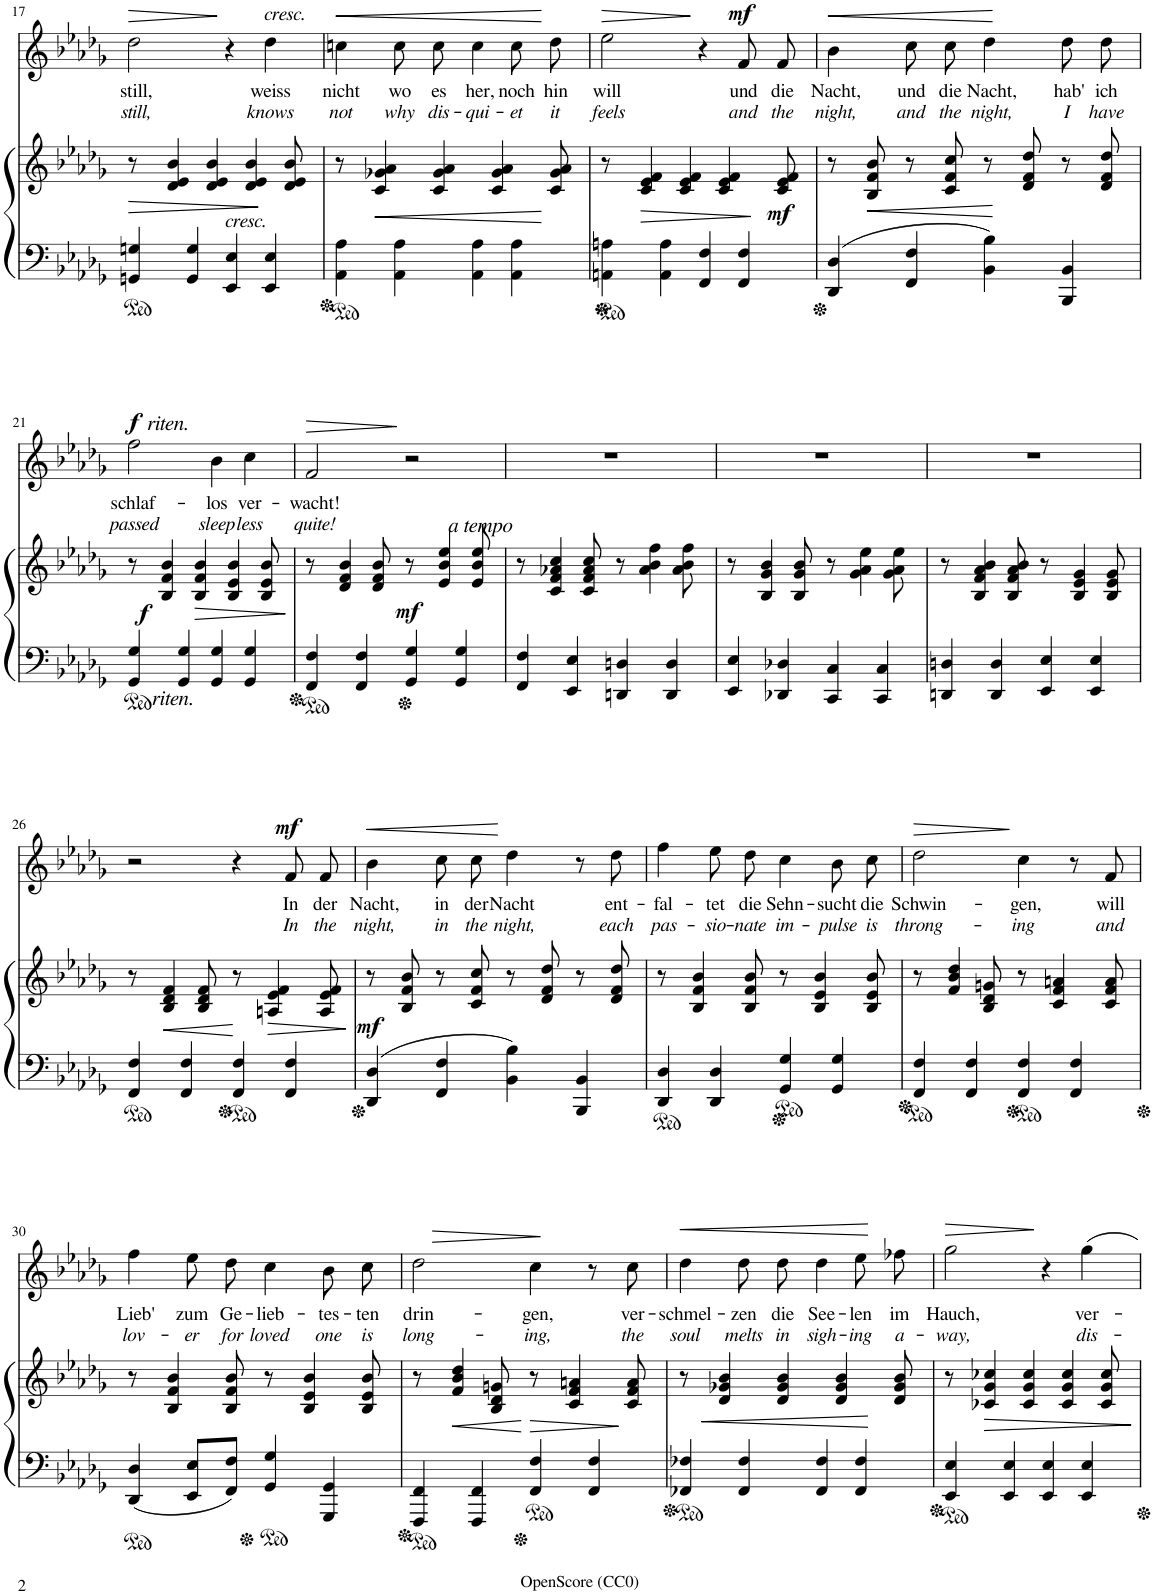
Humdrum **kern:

**kern	**kern	**dynam	**kern	**text	**text	**dynam
*part2	*part2	*part2	*part1	*part1	*part1	*part1
*staff3	*staff2	*staff2/3	*staff1	*staff1	*staff1	*staff1
*I"Pianoforte	*	*	*I"Singstimme Voice	*	*	*
*I'Pno	*	*	*	*	*	*
!!LO:PB:g=z
*clefF4	*clefG2	*	*clefG2	*	*	*
*k[b-e-a-d-g-]	*k[b-e-a-d-g-]	*	*k[b-e-a-d-g-]	*	*	*
*M4/4	*M4/4	*	*M4/4	*	*	*
*met(c)	*met(c)	*	*met(c)	*	*	*
=17	=17	=17	=17	=17	=17	=17
!	!	!LO:HP:b	!	!LO:LY:b	!LO:LY:b	!LO:HP:b
4GGn/ 4Gn/	8r	>	2dd-\	still,	still,	>
.	4d-/ 4e-/ 4b-/	.	.	.	.	.
4GG/ 4G/	.	.	.	.	.	.
.	4d-/ 4e-/ 4b-/	.	.	.	.	.
!LO:TX:a:i:t=cresc.	!	!	!	!	!	!
4EE-/ 4E-/	.	.	4r	.	.	]
.	4d-/ 4e-/ 4b-/	.	.	.	.	.
!	!	!	!LO:TX:a:i:t=cresc.	!	!	!
!	!	!	!	!LO:LY:b	!LO:LY:b	!
4EE-/ 4E-/	.	.	4dd-\	weiss	knows	.
.	8d-/ 8e-/ 8b-/	]	.	.	.	.
=18	=18	=18	=18	=18	=18	=18
!	!	!	!	!LO:LY:b	!LO:LY:b	!LO:HP:b
4AA-\ 4A-\	8r	.	4ccn\	nicht	not	<
!	!	!LO:HP:b	!	!	!	!
.	4c/ 4g-X/ 4a-/	<	.	.	.	.
!	!	!	!	!LO:LY:b	!LO:LY:b	!
4AA-\ 4A-\	.	.	8cc\L	wo	why	.
!	!	!	!	!LO:LY:b	!LO:LY:b	!
.	4c/ 4g-/ 4a-/	.	8cc\J	es	dis-	.
!	!	!	!	!LO:LY:b	!LO:LY:b	!
4AA-\ 4A-\	.	.	4cc\	her,	-qui-	.
.	4c/ 4g-/ 4a-/	.	.	.	.	.
!	!	!	!	!LO:LY:b	!LO:LY:b	!
4AA-\ 4A-\	.	.	8cc\L	noch	-et	.
!	!	!	!	!LO:LY:b	!LO:LY:b	!
.	8c/ 8g-/ 8a-/	[	8dd-\J	hin	it	[
=19	=19	=19	=19	=19	=19	=19
!	!	!	!	!LO:LY:b	!LO:LY:b	!LO:HP:b
4AAn\ 4An\	8r	.	2ee-\	will	feels	>
!	!	!LO:HP:b	!	!	!	!
.	4c/ 4e-/ 4f/	>	.	.	.	.
4AA\ 4A\	.	.	.	.	.	.
.	4c/ 4e-/ 4f/	.	.	.	.	.
4FF/ 4F/	.	.	4r	.	.	]
.	4c/ 4e-/ 4f/	.	.	.	.	.
!	!	!	!	!LO:LY:b	!LO:LY:b	!LO:DY:a
4FF/ 4F/	.	.	8f/L	und	and	mf
!	!	!LO:DY:n=1:b	!	!LO:LY:b	!LO:LY:b	!
.	8c/ 8e-/ 8f/	] mf	8f/J	die	the	.
=20	=20	=20	=20	=20	=20	=20
!	!	!	!	!LO:LY:b	!LO:LY:b	!LO:HP:b
4DD-/ 4D-/	8r	.	4b-\	Nacht,	night,	<
!	!	!LO:HP:b	!	!	!	!
.	8B-/ 8f/ 8b-/	<	.	.	.	.
!	!	!	!	!LO:LY:b	!LO:LY:b	!
4FF/ 4F/	8r	.	8cc\L	und	and	.
!	!	!	!	!LO:LY:b	!LO:LY:b	!
.	8c/ 8f/ 8cc/	.	8cc\J	die	the	.
!	!	!	!	!LO:LY:b	!LO:LY:b	!
4BB-\ 4B-\	8r	[	4dd-\	Nacht,	night,	[
.	8d-/ 8f/ 8dd-/	.	.	.	.	.
!	!	!	!	!LO:LY:b	!LO:LY:b	!
4BBB-/ 4BB-/	8r	.	8dd-\L	hab'	I	.
!	!	!	!	!LO:LY:b	!LO:LY:b	!
.	8d-/ 8f/ 8dd-/	.	8dd-\J	ich	have	.
!!LO:LB:g=z
=21	=21	=21	=21	=21	=21	=21
!	!	!	!LO:TX:a:i:t=riten.	!	!	!
!	!	!	!	!LO:LY:b	!LO:LY:b	!LO:DY:a
4GG-/ 4G-/	8r	.	2ff\	schlaf-	passed	f
!	!	!LO:DY:b	!	!	!	!
.	4B-/ 4f/ 4b-/	f	.	.	.	.
!LO:TX:b:i:t=riten.	!	!	!	!	!	!
4GG-/ 4G-/	.	.	.	.	.	.
!	!	!LO:HP:b	!	!	!	!
.	4B-/ 4f/ 4b-/	>	.	.	.	.
!	!	!	!	!LO:LY:b	!LO:LY:b	!
4GG-/ 4G-/	.	.	4b-\	-los	sleep-	.
.	4B-/ 4e-/ 4b-/	.	.	.	.	.
!	!	!	!	!LO:LY:b	!LO:LY:b	!
4GG-/ 4G-/	.	.	4cc\	ver-	-less	.
.	8B-/ 8e-/ 8b-/	.	.	.	.	.
.	.	]	.	.	.	.
=22	=22	=22	=22	=22	=22	=22
!	!	!	!	!LO:LY:b	!LO:LY:b	!LO:HP:b
*	*	*	*^	*	*	*
4FF/ 4F/	8r	.	2f/	2ryy	-wacht!	quite!	>
.	4d-/ 4f/ 4b-/	.	.	.	.	.	.
4FF/ 4F/	.	.	.	.	.	.	.
.	8d-/ 8f/ 8b-/	.	.	.	.	.	.
!	!	!LO:DY:b	!	!	!	!	!
4GG-/ 4G-/	8r	mf	2r	8ryy	.	.	]
!	!	!	!	!LO:TX:b:i:t=a tempo	!	!	!
.	4e-/ 4b-/ 4ee-/	.	.	4.ryy	.	.	.
4GG-/ 4G-/	.	.	.	.	.	.	.
.	8e-/ 8b-/ 8ee-/	.	.	.	.	.	.
*	*	*	*v	*v	*	*	*
=23	=23	=23	=23	=23	=23	=23
4FF/ 4F/	8r	.	1r	.	.	.
.	4c/ 4f/ 4a-X/ 4cc/	.	.	.	.	.
4EE-/ 4E-/	.	.	.	.	.	.
.	8c/ 8f/ 8a-/ 8cc/	.	.	.	.	.
4DDn/ 4Dn/	8r	.	.	.	.	.
.	4a-\ 4b-\ 4ff\	.	.	.	.	.
4DD/ 4D/	.	.	.	.	.	.
.	8a-\ 8b-\ 8ff\	.	.	.	.	.
=24	=24	=24	=24	=24	=24	=24
4EE-/ 4E-/	8r	.	1r	.	.	.
.	4B-/ 4g-/ 4b-/	.	.	.	.	.
4DD-X/ 4D-X/	.	.	.	.	.	.
.	8B-/ 8g-/ 8b-/	.	.	.	.	.
4CC/ 4C/	8r	.	.	.	.	.
.	4g-\ 4a-\ 4ee-\	.	.	.	.	.
4CC/ 4C/	.	.	.	.	.	.
.	8g-\ 8a-\ 8ee-\	.	.	.	.	.
=25	=25	=25	=25	=25	=25	=25
4DDn/ 4Dn/	8r	.	1r	.	.	.
.	4B-/ 4f/ 4a-/ 4b-/	.	.	.	.	.
4DD/ 4D/	.	.	.	.	.	.
.	8B-/ 8f/ 8a-/ 8b-/	.	.	.	.	.
4EE-/ 4E-/	8r	.	.	.	.	.
.	4B-/ 4e-/ 4g-/	.	.	.	.	.
4EE-/ 4E-/	.	.	.	.	.	.
.	8B-/ 8e-/ 8g-/	.	.	.	.	.
!!LO:LB:g=z
=26	=26	=26	=26	=26	=26	=26
4FF/ 4F/	8r	.	2r	.	.	.
!	!	!LO:HP:b	!	!	!	!
.	4B-/ 4d-/ 4f/	<	.	.	.	.
4FF/ 4F/	.	.	.	.	.	.
.	8B-/ 8d-/ 8f/	.	.	.	.	.
4FF/ 4F/	8r	[	4r	.	.	.
!	!	!LO:HP:b	!	!	!	!
.	4An/ 4e-/ 4f/	>	.	.	.	.
!	!	!	!	!LO:LY:b	!LO:LY:b	!LO:DY:a
4FF/ 4F/	.	.	8f/L	In	In	mf
!	!	!	!	!LO:LY:b	!LO:LY:b	!
.	8A/ 8e-/ 8f/	.	8f/J	der	the	.
.	.	]	.	.	.	.
=27	=27	=27	=27	=27	=27	=27
!	!	!LO:DY:b	!	!LO:LY:b	!LO:LY:b	!LO:HP:b
4DD-/ 4D-/	8r	mf	4b-\	Nacht,	night,	<
.	8B-/ 8f/ 8b-/	.	.	.	.	.
!	!	!	!	!LO:LY:b	!LO:LY:b	!
4FF/ 4F/	8r	.	8cc\L	in	in	.
!	!	!	!	!LO:LY:b	!LO:LY:b	!
.	8c/ 8f/ 8cc/	.	8cc\J	der	the	.
!	!	!	!	!LO:LY:b	!LO:LY:b	!
4BB-\ 4B-\	8r	.	4dd-\	Nacht	night,	[
.	8d-/ 8f/ 8dd-/	.	.	.	.	.
4BBB-/ 4BB-/	8r	.	8r	.	.	.
!	!	!	!	!LO:LY:b	!LO:LY:b	!
.	8d-/ 8f/ 8dd-/	.	8dd-\	ent-	each	.
=28	=28	=28	=28	=28	=28	=28
!	!	!	!	!LO:LY:b	!LO:LY:b	!
4DD-/ 4D-/	8r	.	4ff\	-fal-	pas-	.
.	4B-/ 4f/ 4b-/	.	.	.	.	.
!	!	!	!	!LO:LY:b	!LO:LY:b	!
4DD-/ 4D-/	.	.	8ee-\L	-tet	-sio-	.
!	!	!	!	!LO:LY:b	!LO:LY:b	!
.	8B-/ 8f/ 8b-/	.	8dd-\J	die	-nate	.
!	!	!	!	!LO:LY:b	!LO:LY:b	!
4GG-/ 4G-/	8r	.	4cc\	Sehn-	im-	.
.	4B-/ 4e-/ 4b-/	.	.	.	.	.
!	!	!	!	!LO:LY:b	!LO:LY:b	!
4GG-/ 4G-/	.	.	8b-\L	-sucht	-pulse	.
!	!	!	!	!LO:LY:b	!LO:LY:b	!
.	8B-/ 8e-/ 8b-/	.	8cc\J	die	is	.
=29	=29	=29	=29	=29	=29	=29
!	!	!	!	!LO:LY:b	!LO:LY:b	!LO:HP:b
4FF/ 4F/	8r	.	2dd-\	Schwin-	throng-	>
.	4f/ 4b-/ 4dd-/	.	.	.	.	.
4FF/ 4F/	.	.	.	.	.	.
.	8B-/ 8d-/ 8gn/	.	.	.	.	.
!	!	!	!	!LO:LY:b	!LO:LY:b	!
4FF/ 4F/	8r	.	4cc\	-gen,	-ing	]
.	4c/ 4f/ 4an/	.	.	.	.	.
4FF/ 4F/	.	.	8r	.	.	.
!	!	!	!	!LO:LY:b	!LO:LY:b	!
.	8c/ 8f/ 8a/	.	8f/	will	and	.
!!LO:LB:g=z
=30	=30	=30	=30	=30	=30	=30
!	!	!	!	!LO:LY:b	!LO:LY:b	!
4DD-/ 4D-/	8r	.	4ff\	Lieb'	lov-	.
.	4B-/ 4f/ 4b-/	.	.	.	.	.
!	!	!	!	!LO:LY:b	!LO:LY:b	!
8EE-/ 8E-/L	.	.	8ee-\L	zum	-er	.
!	!	!	!	!LO:LY:b	!LO:LY:b	!
8FF/ 8F/J	8B-/ 8f/ 8b-/	.	8dd-\J	Ge-	for	.
!	!	!	!	!LO:LY:b	!LO:LY:b	!
4GG-/ 4G-/	8r	.	4cc\	-lieb-	loved	.
.	4B-/ 4e-/ 4b-/	.	.	.	.	.
!	!	!	!	!LO:LY:b	!LO:LY:b	!
4GGG-/ 4GG-/	.	.	8b-\L	-tes-	one	.
!	!	!	!	!LO:LY:b	!LO:LY:b	!
.	8B-/ 8e-/ 8b-/	.	8cc\J	-ten	is	.
=31	=31	=31	=31	=31	=31	=31
!	!	!	!	!LO:LY:b	!LO:LY:b	!LO:HP:b
4FFF/ 4FF/	8r	.	2dd-\	drin-	long-	>
!	!	!LO:HP:b	!	!	!	!
.	4f/ 4b-/ 4dd-/	<	.	.	.	.
4FFF/ 4FF/	.	.	.	.	.	.
.	8B-/ 8d-/ 8gn/	.	.	.	.	.
!	!	!LO:HP:n=1:b	!	!LO:LY:b	!LO:LY:b	!
4FF/ 4F/	8r	[ >	4cc\	-gen,	-ing,	]
.	4c/ 4f/ 4an/	.	.	.	.	.
4FF/ 4F/	.	.	8r	.	.	.
!	!	!	!	!LO:LY:b	!LO:LY:b	!
.	8c/ 8f/ 8a/	]	8cc\	ver-	the	.
=32	=32	=32	=32	=32	=32	=32
!	!	!	!	!LO:LY:b	!LO:LY:b	!LO:HP:b
4FF-X/ 4F-X/	8r	.	4dd-\	-schmel-	soul	<
!	!	!LO:HP:b	!	!	!	!
.	4d-/ 4g-X/ 4b-/	<	.	.	.	.
!	!	!	!	!LO:LY:b	!LO:LY:b	!
4FF-/ 4F-/	.	.	8dd-\L	-zen	melts	.
!	!	!	!	!LO:LY:b	!LO:LY:b	!
.	4d-/ 4g-/ 4b-/	.	8dd-\J	die	in	.
!	!	!	!	!LO:LY:b	!LO:LY:b	!
4FF-/ 4F-/	.	.	4dd-\	See-	sigh-	.
.	4d-/ 4g-/ 4b-/	.	.	.	.	.
!	!	!	!	!LO:LY:b	!LO:LY:b	!
4FF-/ 4F-/	.	.	8ee-\L	-len	-ing	.
!	!	!	!	!LO:LY:b	!LO:LY:b	!
.	8d-/ 8g-/ 8b-/	[	8ff-X\J	im	a-	[
=33	=33	=33	=33	=33	=33	=33
!	!	!	!	!LO:LY:b	!LO:LY:b	!LO:HP:b
4EE-/ 4E-/	8r	.	2gg-\	Hauch,	-way,	>
!	!	!LO:HP:b	!	!	!	!
.	4c-X/ 4g-/ 4cc-X/	>	.	.	.	.
4EE-/ 4E-/	.	.	.	.	.	.
.	4c-/ 4g-/ 4cc-/	.	.	.	.	.
4EE-/ 4E-/	.	.	4r	.	.	]
.	4c-/ 4g-/ 4cc-/	.	.	.	.	.
!	!	!	!	!LO:LY:b	!LO:LY:b	!
4EE-/ 4E-/	.	.	4gg-\	ver-	dis-	.
.	8c-/ 8g-/ 8cc-/	.	.	.	.	.
.	.	]	.	.	.	.
=	=	=	=	=	=	=
*-	*-	*-	*-	*-	*-	*-
